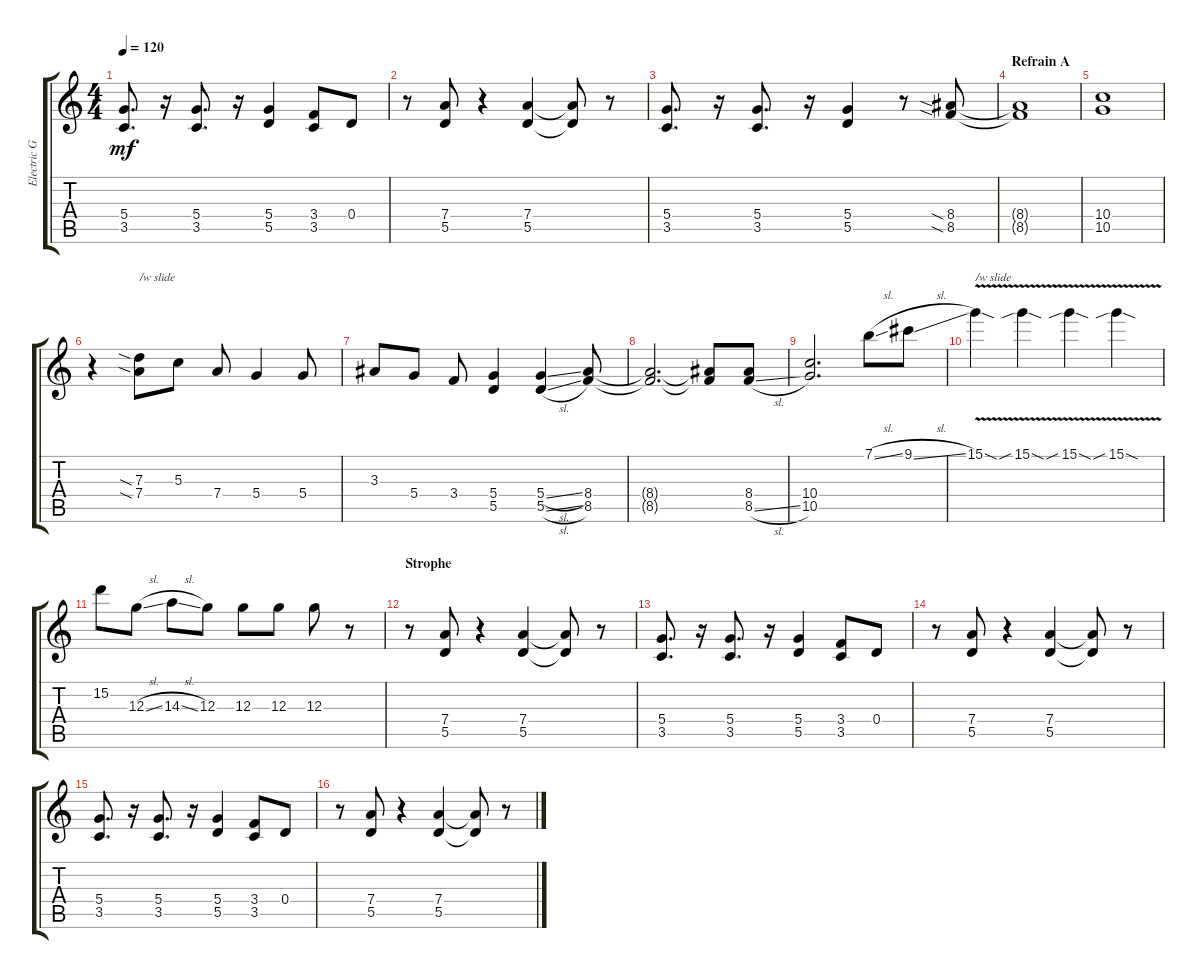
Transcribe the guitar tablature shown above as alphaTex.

\track ("Electric Guitar (Drive)" "Electric G") {instrument overdrivenguitar}
\staff {score tabs}
\tuning (E4 B3 G3 D3 A2 E2) {hide}
\ts (4 4)
\tempo 120
\clef g2
\ks c
(5.4 3.5).8{d dy mf} r.16 (5.4 3.5).8{d} r.16 (5.4 5.5).4 (3.4 3.5).8 0.4.8 |
r.8 (7.4 5.5).8 r.4 (7.4 5.5).4 (7.4{t} 5.5{t}).8 r.8 |
(5.4 3.5).8{d} r.16 (5.4 3.5).8{d} r.16 (5.4 5.5).4 r.8 (8.4{sia} 8.5{sia}).8 |
\section ("" "Refrain A")
(8.4{t} 8.5{t}).1 |
(10.4 10.5).1{volume 6} |
r.4 (7.3{sia} 7.4{sia}).8{txt "/w slide"} 5.3.8 7.4.8 5.4.4 5.4.8 |
3.3.8 5.4.8 3.4.8 (5.4 5.5).4 (5.4{sl} 5.5{sl}).4{volume 3} (8.4 8.5).8 |
(8.4{t} 8.5{t}).2{d} (8.4{t} 8.5{t}).8 (8.4 8.5{sl}).8 |
(10.4 10.5).2{d} 7.1{sl}.8 9.1{sl}.8{volume 7} |
15.1{v sod}.4{txt "/w slide"} 15.1{v sib sod}.4 15.1{v sib sod}.4 15.1{v sib sod}.4 |
15.2.8 12.3{sl}.8 14.3{sl}.8 12.3.8 12.3.8 12.3.8 12.3.8 r.8{volume 3} |
\section ("" "Strophe")
r.8 (7.4 5.5).8 r.4 (7.4 5.5).4 (7.4{t} 5.5{t}).8 r.8 |
(5.4 3.5).8{d} r.16 (5.4 3.5).8{d} r.16 (5.4 5.5).4 (3.4 3.5).8 0.4.8 |
r.8 (7.4 5.5).8 r.4 (7.4 5.5).4 (7.4{t} 5.5{t}).8 r.8 |
(5.4 3.5).8{d} r.16 (5.4 3.5).8{d} r.16 (5.4 5.5).4 (3.4 3.5).8 0.4.8 |
r.8 (7.4 5.5).8 r.4 (7.4 5.5).4 (7.4{t} 5.5{t}).8 r.8
